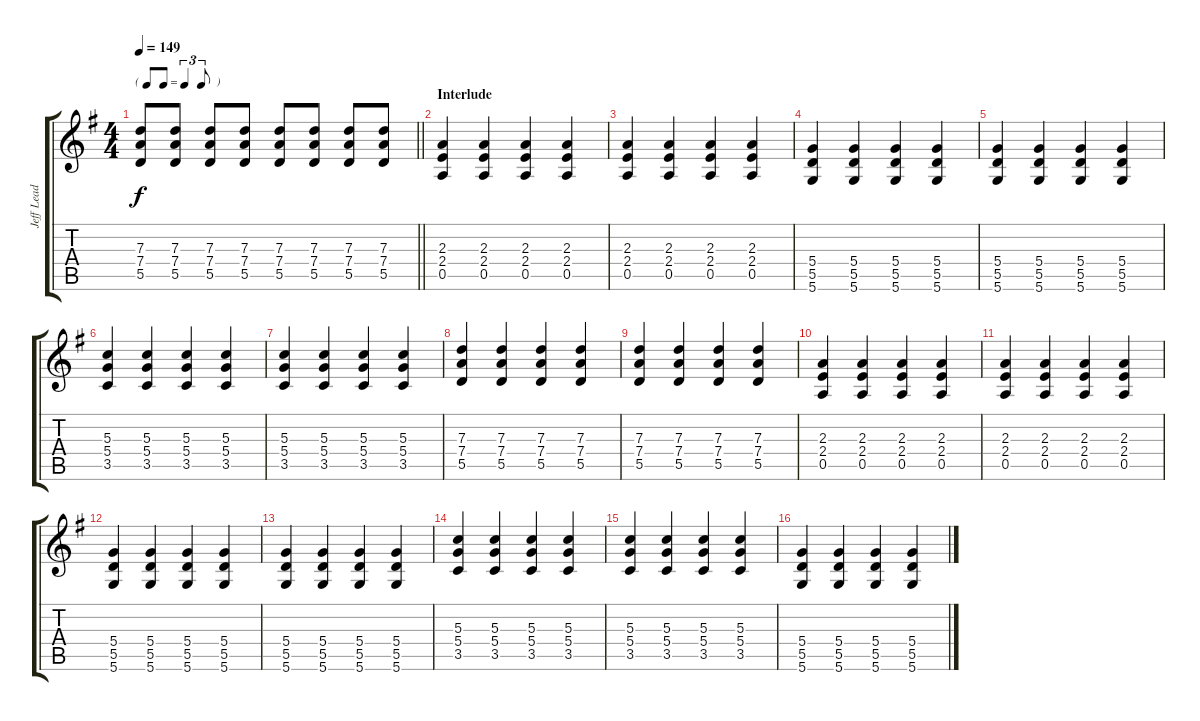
\track ("Jeff Lead" "Jeff Lead") {instrument distortionguitar}
\staff {score tabs}
\tuning (E4 B3 G3 D3 A2 D2) {hide}
\ts (4 4)
\tf triplet8th
\tempo 149
\clef g2
\barLineRight lightlight
\ks g
(7.3 7.4 5.5).8{dy f} (7.3 7.4 5.5).8 (7.3 7.4 5.5).8 (7.3 7.4 5.5).8 (7.3 7.4 5.5).8 (7.3 7.4 5.5).8 (7.3 7.4 5.5).8 (7.3 7.4 5.5).8 |
\section ("" "Interlude")
(2.3 2.4 0.5).4{instrument electricguitarjazz} (2.3 2.4 0.5).4 (2.3 2.4 0.5).4 (2.3 2.4 0.5).4 |
(2.3 2.4 0.5).4 (2.3 2.4 0.5).4 (2.3 2.4 0.5).4 (2.3 2.4 0.5).4 |
(5.4 5.5 5.6).4 (5.4 5.5 5.6).4 (5.4 5.5 5.6).4 (5.4 5.5 5.6).4 |
(5.4 5.5 5.6).4 (5.4 5.5 5.6).4 (5.4 5.5 5.6).4 (5.4 5.5 5.6).4 |
(5.3 5.4 3.5).4 (5.3 5.4 3.5).4 (5.3 5.4 3.5).4 (5.3 5.4 3.5).4 |
(5.3 5.4 3.5).4 (5.3 5.4 3.5).4 (5.3 5.4 3.5).4 (5.3 5.4 3.5).4 |
(7.3 7.4 5.5).4 (7.3 7.4 5.5).4 (7.3 7.4 5.5).4 (7.3 7.4 5.5).4 |
(7.3 7.4 5.5).4 (7.3 7.4 5.5).4 (7.3 7.4 5.5).4 (7.3 7.4 5.5).4 |
(2.3 2.4 0.5).4 (2.3 2.4 0.5).4 (2.3 2.4 0.5).4 (2.3 2.4 0.5).4 |
(2.3 2.4 0.5).4 (2.3 2.4 0.5).4 (2.3 2.4 0.5).4 (2.3 2.4 0.5).4 |
(5.4 5.5 5.6).4 (5.4 5.5 5.6).4 (5.4 5.5 5.6).4 (5.4 5.5 5.6).4 |
(5.4 5.5 5.6).4 (5.4 5.5 5.6).4 (5.4 5.5 5.6).4 (5.4 5.5 5.6).4 |
(5.3 5.4 3.5).4 (5.3 5.4 3.5).4 (5.3 5.4 3.5).4 (5.3 5.4 3.5).4 |
(5.3 5.4 3.5).4 (5.3 5.4 3.5).4 (5.3 5.4 3.5).4 (5.3 5.4 3.5).4 |
(5.4 5.5 5.6).4 (5.4 5.5 5.6).4 (5.4 5.5 5.6).4 (5.4 5.5 5.6).4
